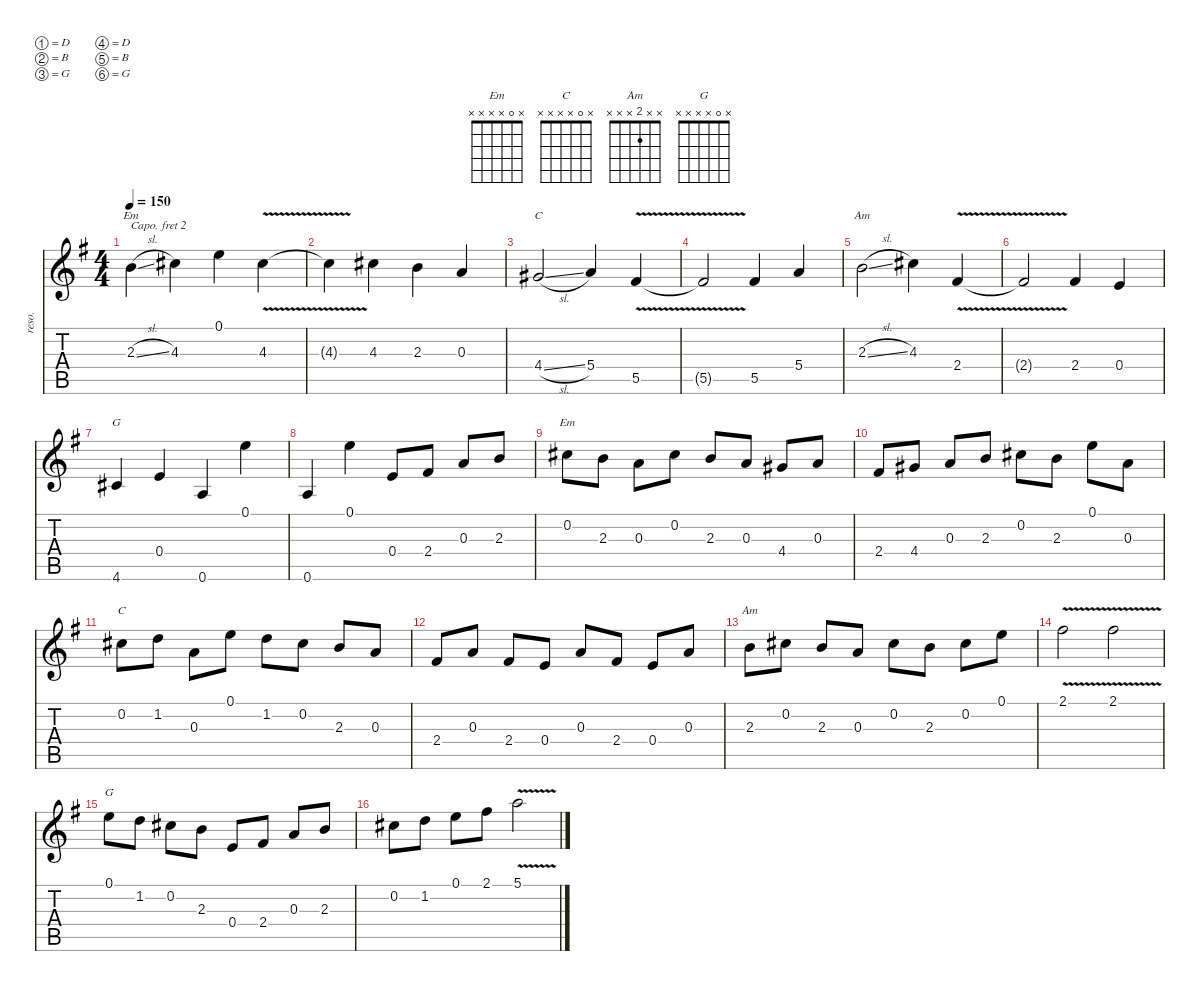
\defaultSystemsLayout 4
\hideDynamics
\bracketExtendMode nobrackets
\track ("Resonator" "reso.") {instrument acousticguitarsteel}
\staff {score tabs}
\capo 2
\tuning (D4 B3 G3 D3 B2 G2)
\chord ("Em" x x 2 x x x) {showfingering false}
\chord ("C" x x x 4 x x) {showfingering false}
\chord ("Am" x x 2 x x x) {showfingering false}
\chord ("G" x x x x x 4) {showfingering false}
\chord ("Em" x 0 x x x x) {showfingering false}
\chord ("C" x 0 x x x x) {showfingering false}
\chord ("G" x 0 x x x x) {showfingering false}
\ts (4 4)
\tempo 150
\clef g2
\ks g
2.3{sl acc forcenatural}.4{ch "Em" dy mf instrument acousticguitarsteel} 4.3{acc #}.4 0.1{acc forcenatural}.4 4.3{v acc #}.4 |
4.3{t acc #}.4 4.3{acc #}.4 2.3{acc forcenatural}.4 0.3{acc forcenatural}.4 |
4.4{sl acc #}.2{ch "C"} 5.4{acc forcenatural}.4 5.5{v acc #}.4 |
5.5{t acc #}.2 5.5{acc #}.4 5.4{acc forcenatural}.4 |
2.3{sl acc forcenatural}.2{ch "Am"} 4.3{acc #}.4 2.4{v acc #}.4 |
2.4{t acc #}.2 2.4{acc #}.4 0.4{acc forcenatural}.4 |
4.6{acc #}.4{ch "G"} 0.4{acc forcenatural}.4 0.6{acc forcenatural}.4 0.1{acc forcenatural}.4 |
0.6{acc forcenatural}.4 0.1{acc forcenatural}.4 0.4{acc forcenatural}.8 2.4{acc #}.8 0.3{acc forcenatural}.8 2.3{acc forcenatural}.8 |
0.2{acc #}.8{ch "Em"} 2.3{acc forcenatural}.8 0.3{acc forcenatural}.8 0.2{acc #}.8 2.3{acc forcenatural}.8 0.3{acc forcenatural}.8 4.4{acc #}.8 0.3{acc forcenatural}.8 |
2.4{acc #}.8 4.4{acc #}.8 0.3{acc forcenatural}.8 2.3{acc forcenatural}.8 0.2{acc #}.8 2.3{acc forcenatural}.8 0.1{acc forcenatural}.8 0.3{acc forcenatural}.8 |
0.2{acc #}.8{ch "C"} 1.2{acc forcenatural}.8 0.3{acc forcenatural}.8 0.1{acc forcenatural}.8 1.2{acc forcenatural}.8 0.2{acc #}.8 2.3{acc forcenatural}.8 0.3{acc forcenatural}.8 |
2.4{acc #}.8 0.3{acc forcenatural}.8 2.4{acc #}.8 0.4{acc forcenatural}.8 0.3{acc forcenatural}.8 2.4{acc #}.8 0.4{acc forcenatural}.8 0.3{acc forcenatural}.8 |
2.3{acc forcenatural}.8{ch "Am"} 0.2{acc #}.8 2.3{acc forcenatural}.8 0.3{acc forcenatural}.8 0.2{acc #}.8 2.3{acc forcenatural}.8 0.2{acc #}.8 0.1{acc forcenatural}.8 |
2.1{v acc #}.2{beam Down} 2.1{v acc #}.2{beam Down} |
0.1{acc forcenatural}.8{ch "G" beam Down} 1.2{acc forcenatural}.8{beam Down} 0.2{acc #}.8{beam Down} 2.3{acc forcenatural}.8{beam Down} 0.4{acc forcenatural}.8{beam Up} 2.4{acc #}.8{beam Up} 0.3{acc forcenatural}.8{beam Up} 2.3{acc forcenatural}.8{beam Up} |
0.2{acc #}.8{beam Down} 1.2{acc forcenatural}.8{beam Down} 0.1{acc forcenatural}.8{beam Down} 2.1{acc #}.8{beam Down} 5.1{v acc forcenatural}.2{beam Down}
